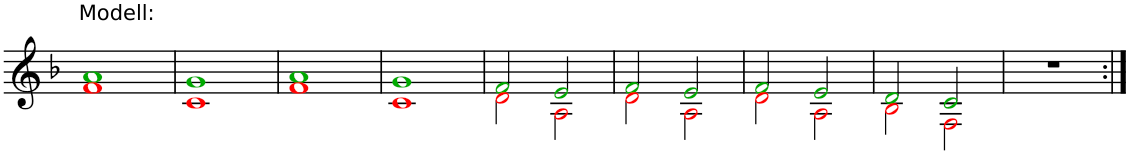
**kern
*part1
*staff1
*I"Piano
*I'Pno
!!LO:PB:g=z
*clefG2
*k[b-]
*M4/4
*met(c)
=34
*^
!LO:TX:a:t=Modell&colon;	!
1ai	1fj
=35	=35
1gi	1cj
=36	=36
1ai	1fj
=37	=37
1gi	1cj
=38	=38
2fi/	2dj\
2ei/	2Aj\
=39	=39
2fi/	2dj\
2ei/	2Aj\
=40	=40
2fi/	2dj\
2ei/	2Aj\
=41	=41
2di/	2B-j\
2ci/	2Fj\
*v	*v
=42
1r
=:|!
*-
